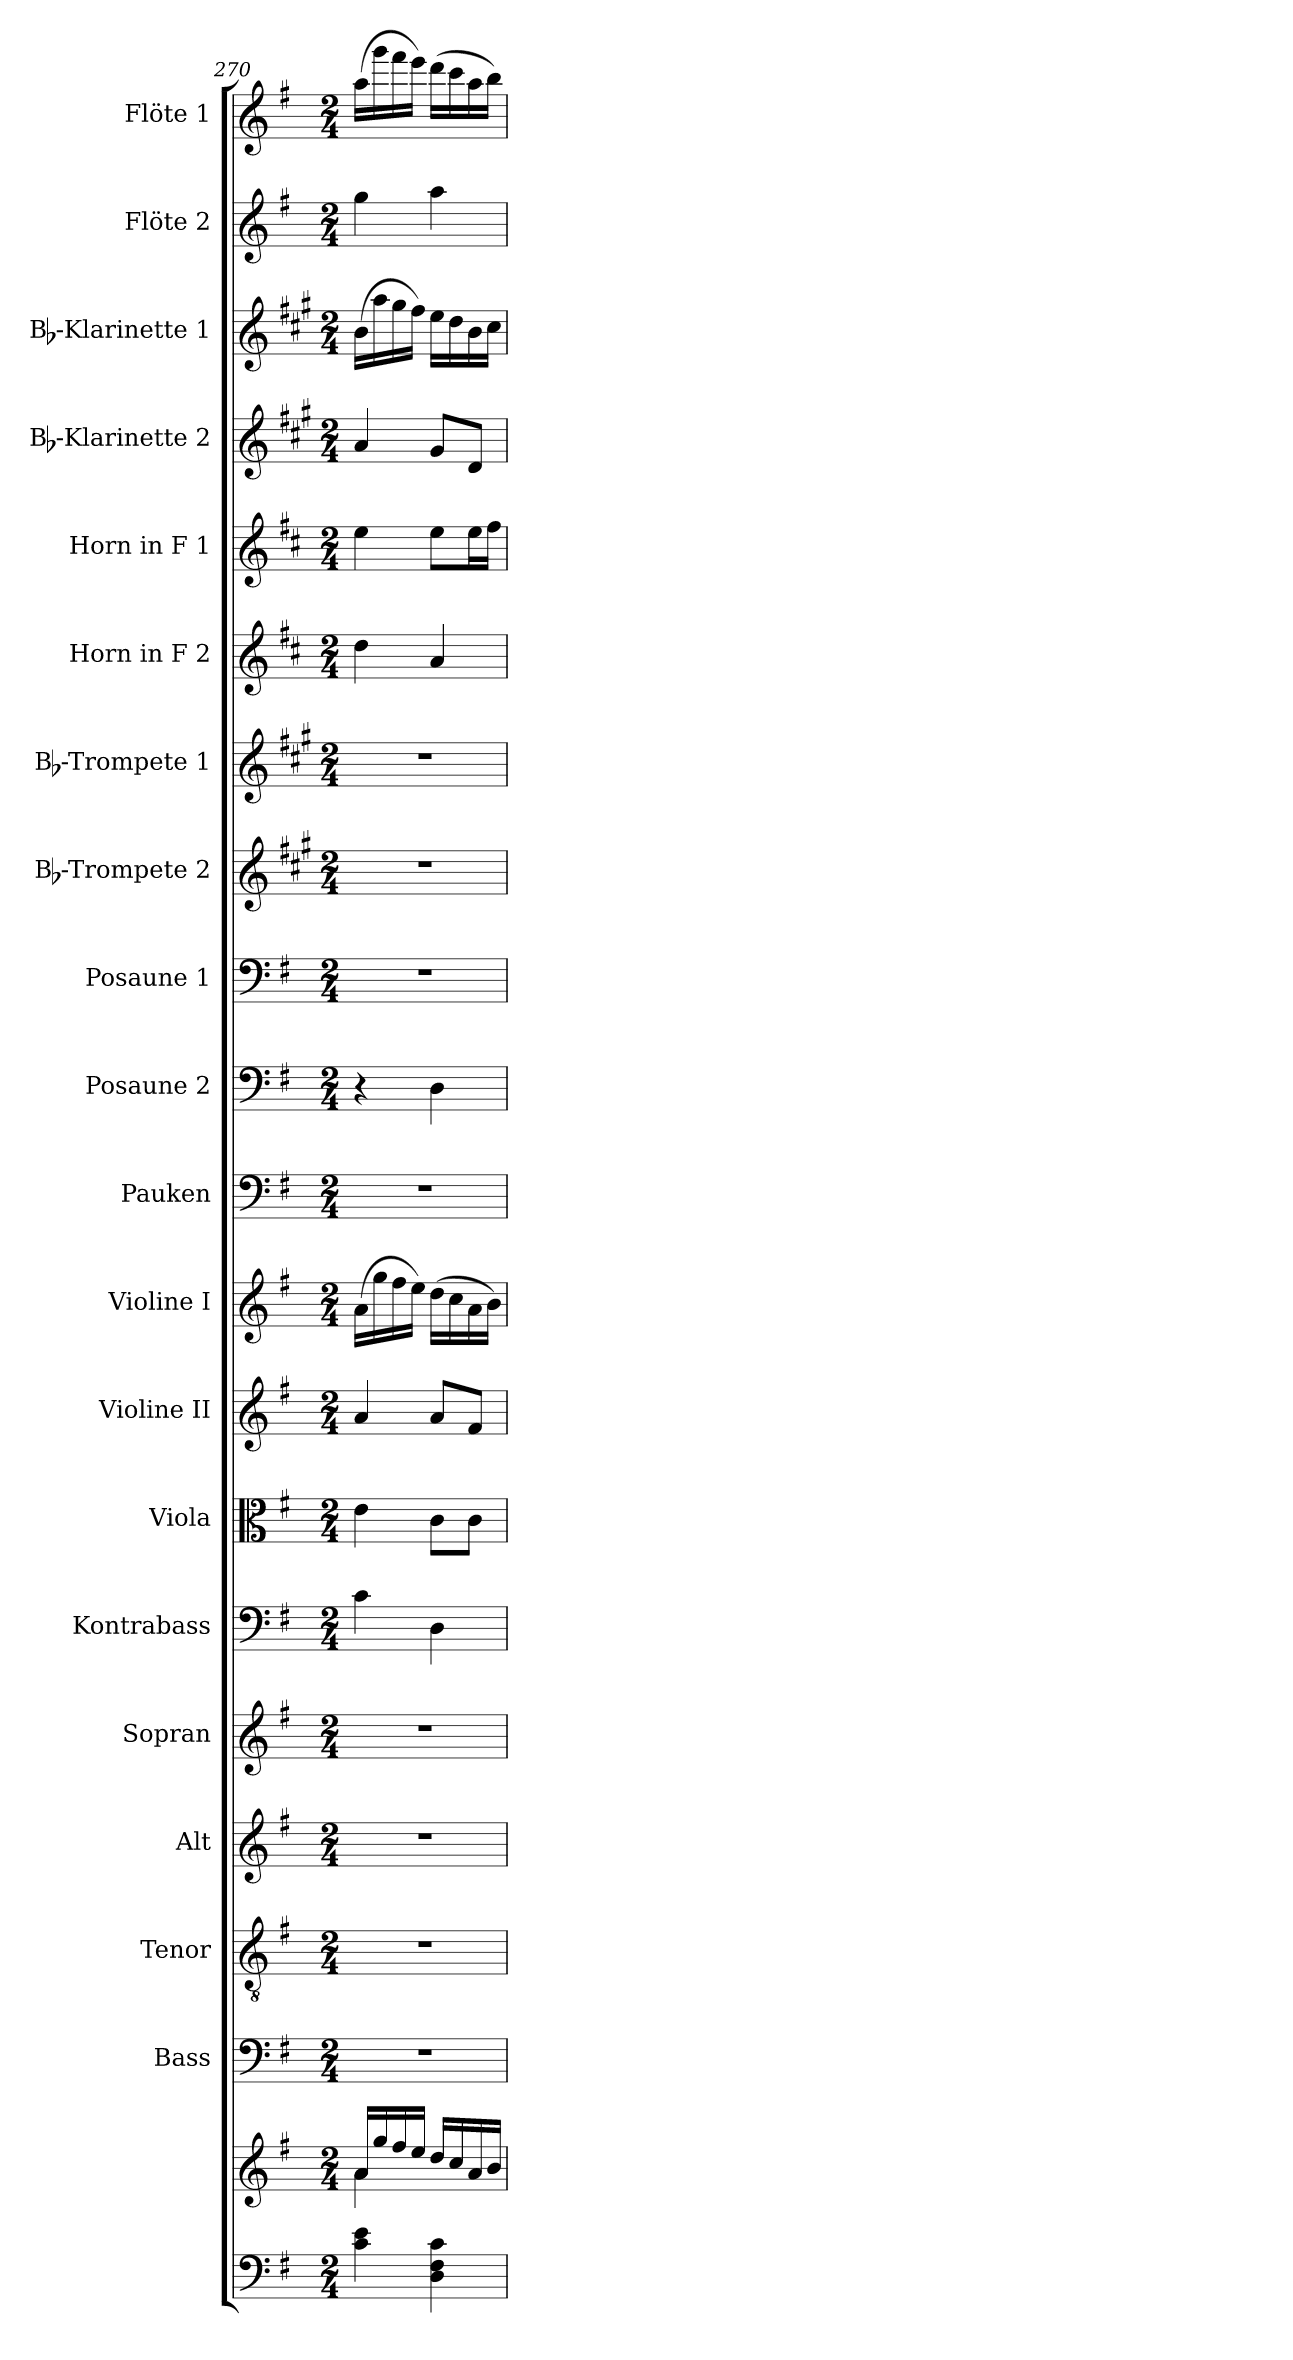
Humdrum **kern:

**kern	**kern	**kern	**kern	**kern	**kern	**kern	**kern	**kern	**kern	**kern	**kern	**kern	**kern	**kern	**kern	**kern	**kern	**kern	**kern	**kern
*part20	*part20	*part19	*part18	*part17	*part16	*part15	*part14	*part13	*part12	*part11	*part10	*part9	*part8	*part7	*part6	*part5	*part4	*part3	*part2	*part1
*staff21	*staff20	*staff19	*staff18	*staff17	*staff16	*staff15	*staff14	*staff13	*staff12	*staff11	*staff10	*staff9	*staff8	*staff7	*staff6	*staff5	*staff4	*staff3	*staff2	*staff1
*	*	*I"Bass	*I"Tenor	*I"Alt	*I"Sopran	*I"Kontrabass	*I"Viola	*I"Violine II	*I"Violine I	*I"Pauken	*I"Posaune 2	*I"Posaune 1	*I"Bb-Trompete 2	*I"Bb-Trompete 1	*I"Horn in F 2	*I"Horn in F 1	*I"Bb-Klarinette 2	*I"Bb-Klarinette 1	*I"Flöte 2	*I"Flöte 1
*	*	*I'B.	*I'T.	*I'A.	*I'S.	*I'Kb.	*I'Vla.	*I'Vl. II	*I'Vl. I	*I'Pk.	*I'Pos. 2	*I'Pos. 1	*I'Bb Trp. 2	*I'Bb Trp. 1	*	*	*I'Bb Kl. 2	*I'Bb Kl. 1	*I'Fl. 2	*I'Fl. 1
!!LO:PB:g=z
*clefF4	*clefG2	*clefF4	*clefGv2	*clefG2	*clefG2	*clefF4	*clefC3	*clefG2	*clefG2	*clefF4	*clefF4	*clefF4	*clefG2	*clefG2	*clefG2	*clefG2	*clefG2	*clefG2	*clefG2	*clefG2
*	*	*	*	*	*	*ITrd7c12	*	*	*	*	*	*	*ITrd1c2	*ITrd1c2	*ITrd4c7	*ITrd4c7	*ITrd1c2	*ITrd1c2	*	*
*k[f#]	*k[f#]	*k[f#]	*k[f#]	*k[f#]	*k[f#]	*k[f#]	*k[f#]	*k[f#]	*k[f#]	*k[f#]	*k[f#]	*k[f#]	*k[f#]	*k[f#]	*k[f#]	*k[f#]	*k[f#]	*k[f#]	*k[f#]	*k[f#]
*G:	*G:	*G:	*G:	*G:	*G:	*G:	*G:	*G:	*G:	*G:	*G:	*G:	*G:	*G:	*G:	*G:	*G:	*G:	*G:	*G:
*M2/4	*M2/4	*M2/4	*M2/4	*M2/4	*M2/4	*M2/4	*M2/4	*M2/4	*M2/4	*M2/4	*M2/4	*M2/4	*M2/4	*M2/4	*M2/4	*M2/4	*M2/4	*M2/4	*M2/4	*M2/4
=270	=270	=270	=270	=270	=270	=270	=270	=270	=270	=270	=270	=270	=270	=270	=270	=270	=270	=270	=270	=270
*	*^	*	*	*	*	*	*	*	*	*	*	*	*	*	*	*	*	*	*	*
4c\ 4e\	16a/LL	4a\	2r	2r	2r	2r	4C\	4e\	4a/	(>16a\LL	2r	4r	2r	2r	2r	4g\	4a\	4g/	(>16a\LL	4gg\	(>16aa\LL
.	16gg/	.	.	.	.	.	.	.	.	16gg\	.	.	.	.	.	.	.	.	16gg\	.	16ggg\
.	16ff#/	.	.	.	.	.	.	.	.	16ff#\	.	.	.	.	.	.	.	.	16ff#\	.	16fff#\
.	16ee/JJ	.	.	.	.	.	.	.	.	16ee\JJ)	.	.	.	.	.	.	.	.	16ee\JJ)	.	16eee\JJ)
4D\ 4F#\ 4c\	16dd/LL	4ryy	.	.	.	.	4DD\	8c\L	8a/L	(>16dd\LL	.	4D\	.	.	.	4d/	8a\L	8f#/L	16dd\LL	4aa\	(>16ddd\LL
.	16cc/	.	.	.	.	.	.	.	.	16cc\	.	.	.	.	.	.	.	.	16cc\	.	16ccc\
.	16a/	.	.	.	.	.	.	8c\J	8f#/J	16a\	.	.	.	.	.	.	16a\L	8c/J	16a\	.	16aa\
.	16b/JJ	.	.	.	.	.	.	.	.	16b\JJ)	.	.	.	.	.	.	16b\JJ	.	16b\JJ	.	16bb\JJ)
*	*v	*v	*	*	*	*	*	*	*	*	*	*	*	*	*	*	*	*	*	*	*
=	=	=	=	=	=	=	=	=	=	=	=	=	=	=	=	=	=	=	=	=
*-	*-	*-	*-	*-	*-	*-	*-	*-	*-	*-	*-	*-	*-	*-	*-	*-	*-	*-	*-	*-
